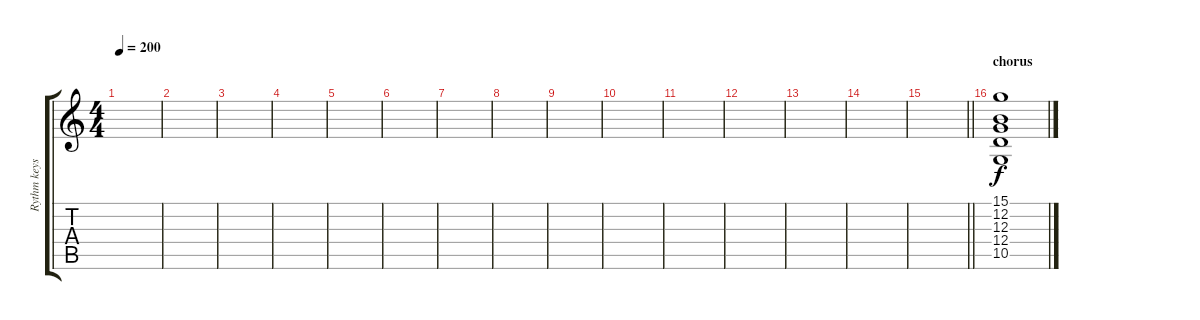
\track ("Rythm keys, vadim" "Rythm keys") {instrument stringensemble2}
\staff {score tabs}
\tuning (E4 B3 G3 D3 A2 E2) {hide}
\ts (4 4)
\tempo 200
\clef g2
\ks c
|
|
|
|
|
|
|
|
|
|
|
|
|
|
\barLineRight lightlight
|
\section ("" "chorus")
(15.1 12.2 12.3 12.4 10.5).1
